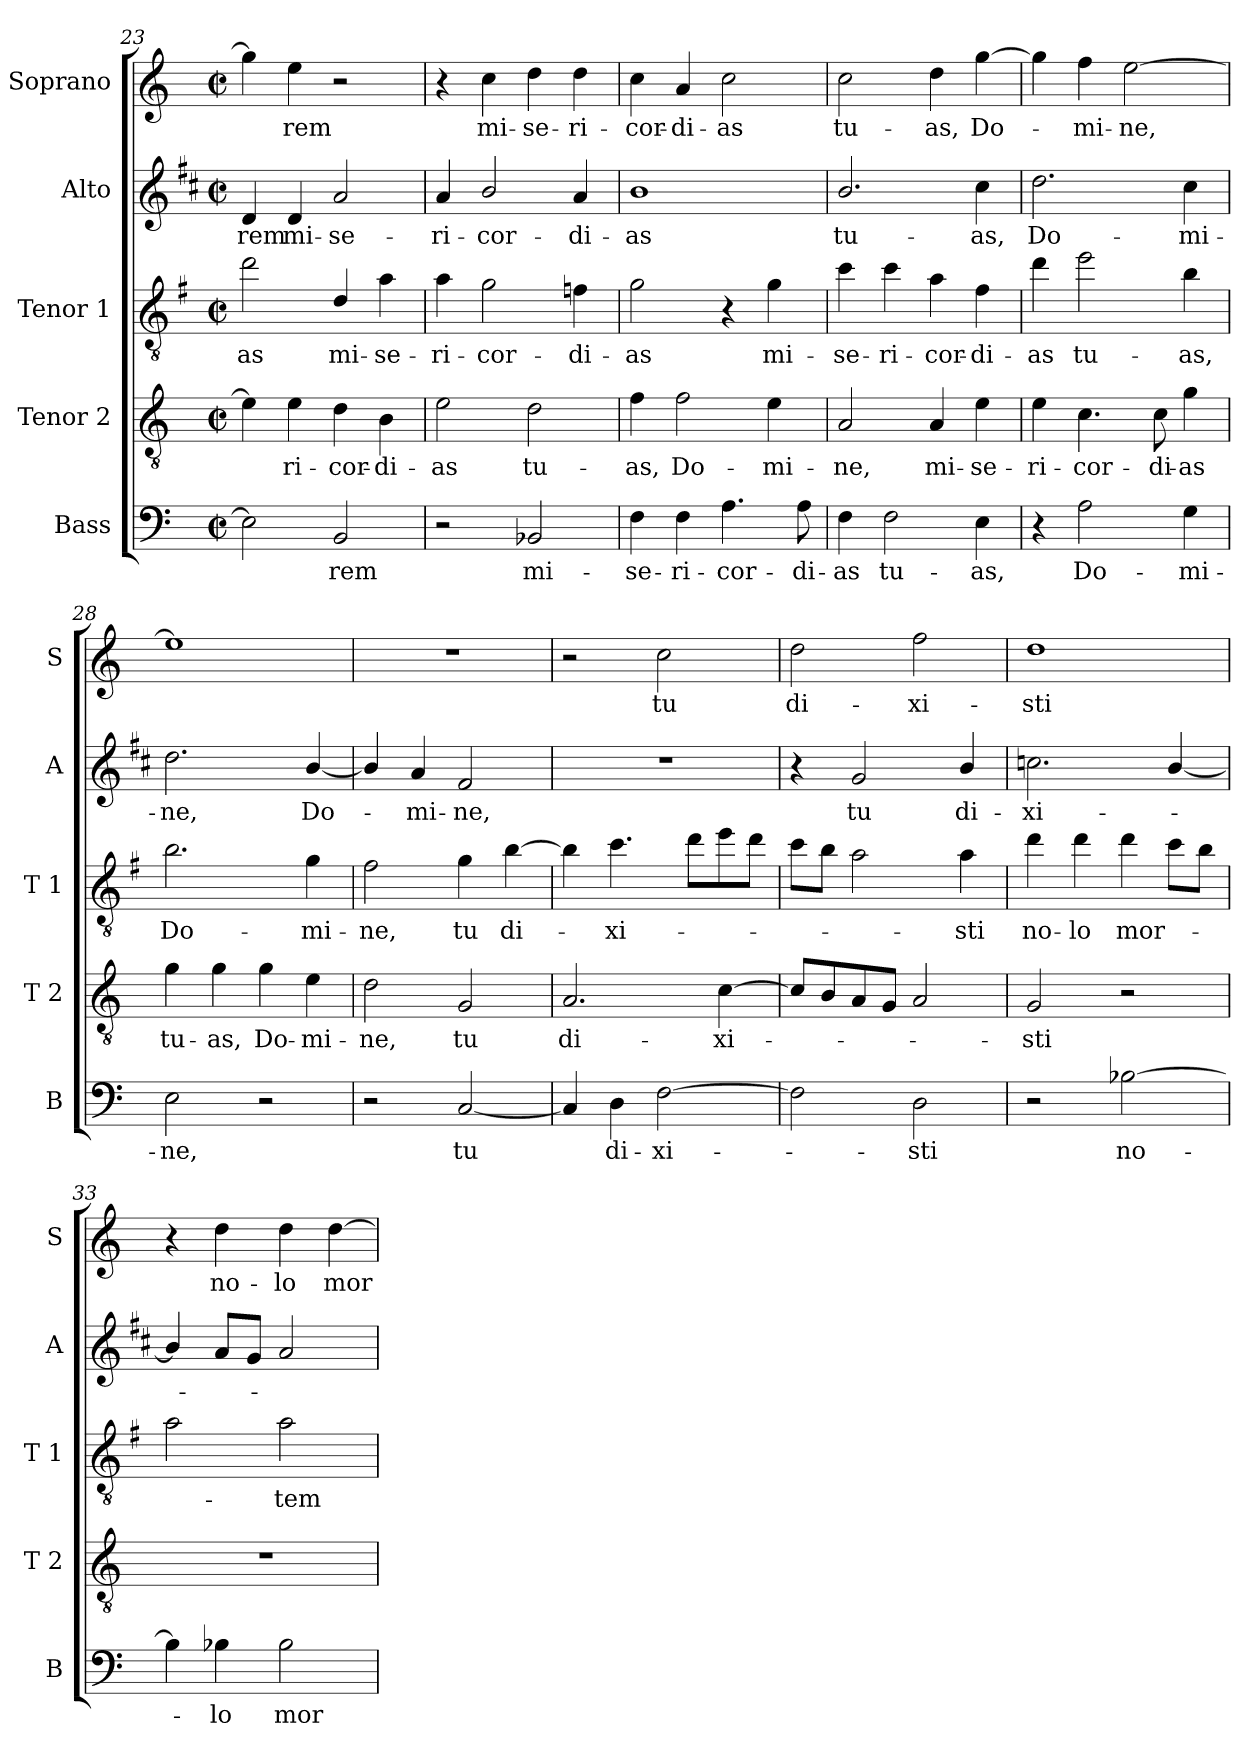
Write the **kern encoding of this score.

**kern	**text	**kern	**text	**kern	**text	**kern	**text	**kern	**text
*part5	*part5	*part4	*part4	*part3	*part3	*part2	*part2	*part1	*part1
*staff5	*staff5	*staff4	*staff4	*staff3	*staff3	*staff2	*staff2	*staff1	*staff1
*I"Bass	*	*I"Tenor 2	*	*I"Tenor 1	*	*I"Alto	*	*I"Soprano	*
*I'B	*	*I'T 2	*	*I'T 1	*	*I'A	*	*I'S	*
*clefF4	*	*clefGv2	*	*clefGv2	*	*clefG2	*	*clefG2	*
*	*	*	*	*ITrd4c7	*	*ITrd1c2	*	*	*
*k[]	*	*k[]	*	*k[]	*	*k[]	*	*k[]	*
*C:	*	*C:	*	*C:	*	*C:	*	*C:	*
*M2/2	*	*M2/2	*	*M2/2	*	*M2/2	*	*M2/2	*
*met(c|)	*	*met(c|)	*	*met(c|)	*	*met(c|)	*	*met(c|)	*
=23	=23	=23	=23	=23	=23	=23	=23	=23	=23
!	!	!	!	!	!LO:LY:b	!	!LO:LY:b	!	!
2E\]	.	4e\]	.	2g\	-as	4c/	rem	4gg\]	.
!	!	!	!LO:LY:b	!	!	!	!LO:LY:b	!	!LO:LY:b
.	.	4e\	-ri-	.	.	4c/	mi-	4ee\	rem
!	!LO:LY:b	!	!LO:LY:b	!	!LO:LY:b	!	!LO:LY:b	!	!
2BB/	rem	4d\	-cor-	4G/	mi-	2g/	-se-	2r	.
!	!	!	!LO:LY:b	!	!LO:LY:b	!	!	!	!
.	.	4B\	-di-	4d\	-se-	.	.	.	.
=24	=24	=24	=24	=24	=24	=24	=24	=24	=24
!	!	!	!LO:LY:b	!	!LO:LY:b	!	!LO:LY:b	!	!
2r	.	2e\	-as	4d\	-ri-	4g/	-ri-	4r	.
!	!	!	!	!	!LO:LY:b	!	!LO:LY:b	!	!LO:LY:b
.	.	.	.	2c\	-cor-	2a/	-cor-	4cc\	mi-
!	!LO:LY:b	!	!LO:LY:b	!	!	!	!	!	!LO:LY:b
2BB-X/	mi-	2d\	tu-	.	.	.	.	4dd\	-se-
!	!	!	!	!	!LO:LY:b	!	!LO:LY:b	!	!LO:LY:b
.	.	.	.	4B-X\	-di-	4g/	-di-	4dd\	-ri-
=25	=25	=25	=25	=25	=25	=25	=25	=25	=25
!	!LO:LY:b	!	!LO:LY:b	!	!LO:LY:b	!	!LO:LY:b	!	!LO:LY:b
4F\	-se-	4f\	-as,	2c\	-as	1a	-as	4cc\	-cor-
!	!LO:LY:b	!	!LO:LY:b	!	!	!	!	!	!LO:LY:b
4F\	-ri-	2f\	Do-	.	.	.	.	4a/	-di-
!	!LO:LY:b	!	!	!	!	!	!	!	!LO:LY:b
4.A\	-cor-	.	.	4r	.	.	.	2cc\	-as
!	!	!	!LO:LY:b	!	!LO:LY:b	!	!	!	!
.	.	4e\	-mi-	4c\	mi-	.	.	.	.
!	!LO:LY:b	!	!	!	!	!	!	!	!
8A\	-di-	.	.	.	.	.	.	.	.
!!LO:LB:g=z
=26	=26	=26	=26	=26	=26	=26	=26	=26	=26
!	!LO:LY:b	!	!LO:LY:b	!	!LO:LY:b	!	!LO:LY:b	!	!LO:LY:b
4F\	-as	2A/	-ne,	4f\	-se-	2.a/	tu-	2cc\	tu-
!	!LO:LY:b	!	!	!	!LO:LY:b	!	!	!	!
2F\	tu-	.	.	4f\	-ri-	.	.	.	.
!	!	!	!LO:LY:b	!	!LO:LY:b	!	!	!	!LO:LY:b
.	.	4A/	mi-	4d\	-cor-	.	.	4dd\	-as,
!	!LO:LY:b	!	!LO:LY:b	!	!LO:LY:b	!	!LO:LY:b	!	!LO:LY:b
4E\	-as,	4e\	-se-	4B\	-di-	4b\	-as,	[4gg\	Do-
=27	=27	=27	=27	=27	=27	=27	=27	=27	=27
!	!	!	!LO:LY:b	!	!LO:LY:b	!	!LO:LY:b	!	!
4r	.	4e\	-ri-	4g\	-as	2.cc\	Do-	4gg\]	.
!	!LO:LY:b	!	!LO:LY:b	!	!LO:LY:b	!	!	!	!LO:LY:b
2A\	Do-	4.c\	-cor-	2a\	tu-	.	.	4ff\	-mi-
!	!	!	!	!	!	!	!	!	!LO:LY:b
.	.	.	.	.	.	.	.	[2ee\	-ne,
!	!	!	!LO:LY:b	!	!	!	!	!	!
.	.	8c\	-di-	.	.	.	.	.	.
!	!LO:LY:b	!	!LO:LY:b	!	!LO:LY:b	!	!LO:LY:b	!	!
4G\	-mi-	4g\	-as	4e\	-as,	4b\	-mi-	.	.
=28	=28	=28	=28	=28	=28	=28	=28	=28	=28
!	!LO:LY:b	!	!LO:LY:b	!	!LO:LY:b	!	!LO:LY:b	!	!
2E\	-ne,	4g\	tu-	2.e\	Do-	2.cc\	-ne,	1ee]	.
!	!	!	!LO:LY:b	!	!	!	!	!	!
.	.	4g\	-as,	.	.	.	.	.	.
!	!	!	!LO:LY:b	!	!	!	!	!	!
2r	.	4g\	Do-	.	.	.	.	.	.
!	!	!	!LO:LY:b	!	!LO:LY:b	!	!LO:LY:b	!	!
.	.	4e\	-mi-	4c\	-mi-	[4a/	Do-	.	.
=29	=29	=29	=29	=29	=29	=29	=29	=29	=29
!	!	!	!LO:LY:b	!	!LO:LY:b	!	!	!	!
2r	.	2d\	-ne,	2B\	-ne,	4a/]	.	1r	.
!	!	!	!	!	!	!	!LO:LY:b	!	!
.	.	.	.	.	.	4g/	-mi-	.	.
!	!LO:LY:b	!	!LO:LY:b	!	!LO:LY:b	!	!LO:LY:b	!	!
[2C/	tu	2G/	tu	4c\	tu	2e/	-ne,	.	.
!	!	!	!	!	!LO:LY:b	!	!	!	!
.	.	.	.	[4e\	di-	.	.	.	.
=30	=30	=30	=30	=30	=30	=30	=30	=30	=30
!	!	!	!LO:LY:b	!	!	!	!	!	!
4C/]	.	2.A/	di-	4e\]	.	1r	.	2r	.
!	!LO:LY:b	!	!	!	!LO:LY:b	!	!	!	!
4D\	di-	.	.	4.f\	-xi-	.	.	.	.
!	!LO:LY:b	!	!	!	!	!	!	!	!LO:LY:b
[2F\	-xi-	.	.	.	.	.	.	2cc\	tu
.	.	.	.	8g\L	.	.	.	.	.
!	!	!	!LO:LY:b	!	!	!	!	!	!
.	.	[4c\	-xi-	8a\	.	.	.	.	.
.	.	.	.	8g\J	.	.	.	.	.
=31	=31	=31	=31	=31	=31	=31	=31	=31	=31
!	!	!	!	!	!	!	!	!	!LO:LY:b
2F\]	.	8c/L]	.	8f\L	.	4r	.	2dd\	di-
.	.	8B/	.	8e\J	.	.	.	.	.
!	!	!	!	!	!	!	!LO:LY:b	!	!
.	.	8A/	.	2d\	.	2f/	tu	.	.
.	.	8G/J	.	.	.	.	.	.	.
!	!LO:LY:b	!	!	!	!	!	!	!	!LO:LY:b
2D\	-sti	2A/	.	.	.	.	.	2ff\	-xi-
!	!	!	!	!	!LO:LY:b	!	!LO:LY:b	!	!
.	.	.	.	4d\	-sti	4a/	di-	.	.
!!LO:PB:g=z
=32	=32	=32	=32	=32	=32	=32	=32	=32	=32
!	!	!	!LO:LY:b	!	!LO:LY:b	!	!LO:LY:b	!	!LO:LY:b
2r	.	2G/	-sti	4g\	no-	2.b-X\	-xi-	1dd	-sti
!	!	!	!	!	!LO:LY:b	!	!	!	!
.	.	.	.	4g\	-lo	.	.	.	.
!	!LO:LY:b	!	!	!	!LO:LY:b	!	!	!	!
[2B-X\	no-	2r	.	4g\	mor-	.	.	.	.
.	.	.	.	8f\L	.	[4a/	.	.	.
.	.	.	.	8e\J	.	.	.	.	.
=33	=33	=33	=33	=33	=33	=33	=33	=33	=33
4B-\]	.	1r	.	2d\	.	4a/]	.	4r	.
!	!LO:LY:b	!	!	!	!	!	!	!	!LO:LY:b
4B-X\	-lo	.	.	.	.	8g/L	.	4dd\	no-
.	.	.	.	.	.	8f/J	.	.	.
!	!LO:LY:b	!	!	!	!LO:LY:b	!	!	!	!LO:LY:b
2B-\	mor-	.	.	2d\	-tem	2g/	.	4dd\	-lo
!	!	!	!	!	!	!	!	!	!LO:LY:b
.	.	.	.	.	.	.	.	[4dd\	mor-
=	=	=	=	=	=	=	=	=	=
*-	*-	*-	*-	*-	*-	*-	*-	*-	*-
